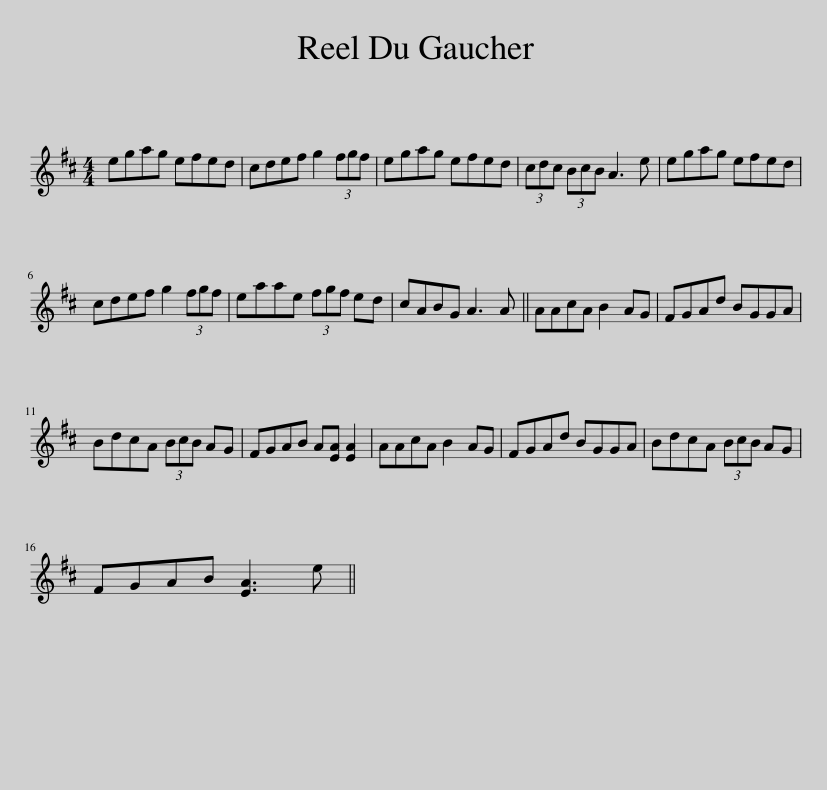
X:1
L:1/8
M:4/4
I:linebreak $
K:D
V:1 treble
V:1
 egag efed | cdef g2 (3fgf | egag efed | (3cdc (3BcB A3 e | egag efed |$ %5
 cdef g2 (3fgf | eaae (3fgf ed | cABG A3 A || AAcA B2 AG | FGAd BGGA |$ %10
 BdcA (3BcB AG | FGAB A[EA] [EA]2 | AAcA B2 AG | FGAd BGGA | BdcA (3BcB AG |$ %15
 FGAB [EA]3 e || %16
